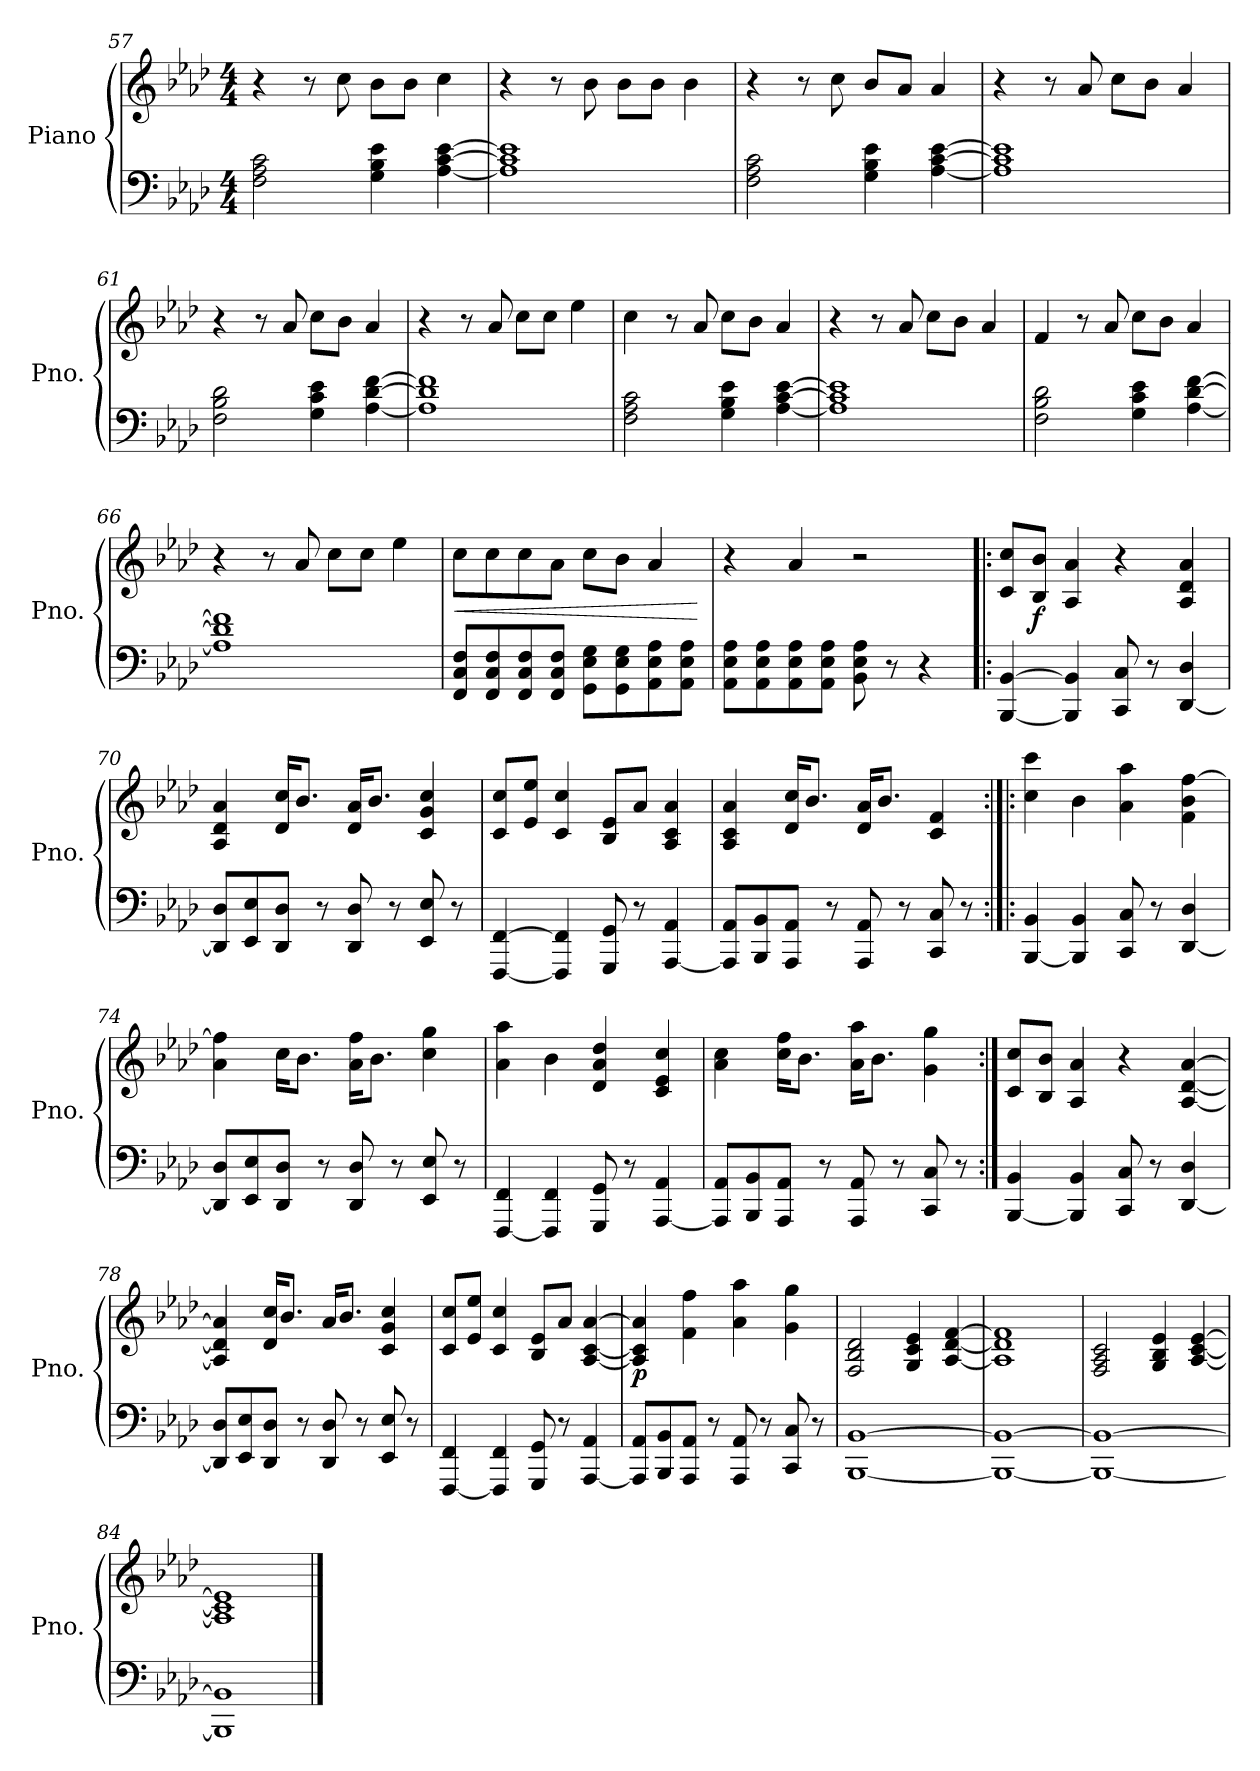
**kern	**kern	**dynam
*part1	*part1	*part1
*staff2	*staff1	*staff1/2
*I"Piano	*	*
*I'Pno.	*	*
*clefF4	*clefG2	*
*k[b-e-a-d-]	*k[b-e-a-d-]	*
*M4/4	*M4/4	*
=57	=57	=57
2F\ 2A-\ 2c\	4r	.
.	8r	.
.	8cc\	.
4G\ 4B-\ 4e-\	8b-\L	.
.	8b-\J	.
[4A-\ [4c\ [4e-\	4cc\	.
=58	=58	=58
1A-] 1c] 1e-]	4r	.
.	8r	.
.	8b-\	.
.	8b-\L	.
.	8b-\J	.
.	4b-\	.
=59	=59	=59
2F\ 2A-\ 2c\	4r	.
.	8r	.
.	8cc\	.
4G\ 4B-\ 4e-\	8b-/L	.
.	8a-/J	.
[4A-\ [4c\ [4e-\	4a-/	.
=60	=60	=60
1A-] 1c] 1e-]	4r	.
.	8r	.
.	8a-/	.
.	8cc\L	.
.	8b-\J	.
.	4a-/	.
!!LO:LB:g=z
=61	=61	=61
2F\ 2B-\ 2d-\	4r	.
.	8r	.
.	8a-/	.
4G\ 4c\ 4e-\	8cc\L	.
.	8b-\J	.
[4A-\ [4d-\ [4f\	4a-/	.
=62	=62	=62
1A-] 1d-] 1f]	4r	.
.	8r	.
.	8a-/	.
.	8cc\L	.
.	8cc\J	.
.	4ee-\	.
=63	=63	=63
2F\ 2A-\ 2c\	4cc\	.
.	8r	.
.	8a-/	.
4G\ 4B-\ 4e-\	8cc\L	.
.	8b-\J	.
[4A-\ [4c\ [4e-\	4a-/	.
=64	=64	=64
1A-] 1c] 1e-]	4r	.
.	8r	.
.	8a-/	.
.	8cc\L	.
.	8b-\J	.
.	4a-/	.
=65	=65	=65
2F\ 2B-\ 2d-\	4f/	.
.	8r	.
.	8a-/	.
4G\ 4c\ 4e-\	8cc\L	.
.	8b-\J	.
[4A-\ [4d-\ [4f\	4a-/	.
=66	=66	=66
1A-] 1d-] 1f]	4r	.
.	8r	.
.	8a-/	.
.	8cc\L	.
.	8cc\J	.
.	4ee-\	.
!!LO:LB:g=z
=67	=67	=67
!	!	!LO:HP:b
8FF/ 8C/ 8F/L	8cc\L	<
8FF/ 8C/ 8F/	8cc\	.
8FF/ 8C/ 8F/	8cc\	.
8FF/ 8C/ 8F/J	8a-\J	.
8GG\ 8E-\ 8G\L	8cc\L	.
8GG\ 8E-\ 8G\	8b-\J	.
8AA-\ 8E-\ 8A-\	4a-/	.
8AA-\ 8E-\ 8A-\J	.	.
.	.	[
=68	=68	=68
8AA-\ 8E-\ 8A-\L	4r	.
8AA-\ 8E-\ 8A-\	.	.
8AA-\ 8E-\ 8A-\	4a-/	.
8AA-\ 8E-\ 8A-\J	.	.
8BB-\ 8E-\ 8A-\	2r	.
8r	.	.
4r	.	.
=69!|:	=69!|:	=69!|:
[4BBB-/ [4BB-/	8c/ 8cc/L	.
!	!	!LO:DY:b
.	8B-/ 8b-/J	f
4BBB-/] 4BB-/]	4A-/ 4a-/	.
8CC/ 8C/	4r	.
8r	.	.
[4DD-/ 4D-/	4A-/ 4d-/ 4a-/	.
=70	=70	=70
8DD-/] 8D-/L	4A-/ 4d-/ 4a-/	.
8EE-/ 8E-/	.	.
8DD-/ 8D-/J	16d-/ 16cc/KL	.
.	8.b-/J	.
8r	.	.
8DD-/ 8D-/	16d-/ 16a-/KL	.
.	8.b-/J	.
8r	.	.
8EE-/ 8E-/	4c/ 4g/ 4cc/	.
8r	.	.
=71	=71	=71
[4FFF/ [4FF/	8c/ 8cc/L	.
.	8e-/ 8ee-/J	.
4FFF/] 4FF/]	4c/ 4cc/	.
8GGG/ 8GG/	8B-/ 8e-/L	.
8r	8a-/J	.
[4AAA-/ 4AA-/	4A-/ 4c/ 4a-/	.
!!LO:LB:g=z
=72	=72	=72
8AAA-/] 8AA-/L	4A-/ 4c/ 4a-/	.
8BBB-/ 8BB-/	.	.
8AAA-/ 8AA-/J	16d-/ 16cc/KL	.
.	8.b-/J	.
8r	.	.
8AAA-/ 8AA-/	16d-/ 16a-/KL	.
.	8.b-/J	.
8r	.	.
8CC/ 8C/	4c/ 4f/	.
8r	.	.
=73:|!|:	=73:|!|:	=73:|!|:
[4BBB-/ 4BB-/	4cc\ 4ccc\	.
4BBB-/] 4BB-/	4b-\	.
8CC/ 8C/	4a-\ 4aa-\	.
8r	.	.
[4DD-/ 4D-/	4f\ 4b-\ [4ff\	.
=74	=74	=74
8DD-/] 8D-/L	4a-\ 4ff\]	.
8EE-/ 8E-/	.	.
8DD-/ 8D-/J	16cc\KL	.
.	8.b-\J	.
8r	.	.
8DD-/ 8D-/	16a-\ 16ff\KL	.
.	8.b-\J	.
8r	.	.
8EE-/ 8E-/	4cc\ 4gg\	.
8r	.	.
=75	=75	=75
[4FFF/ 4FF/	4a-\ 4aa-\	.
4FFF/] 4FF/	4b-\	.
8GGG/ 8GG/	4d-/ 4a-/ 4dd-/	.
8r	.	.
[4AAA-/ 4AA-/	4c/ 4e-/ 4cc/	.
!!LO:LB:g=z
=76	=76	=76
8AAA-/] 8AA-/L	4a-\ 4cc\	.
8BBB-/ 8BB-/	.	.
8AAA-/ 8AA-/J	16cc\ 16ff\KL	.
.	8.b-\J	.
8r	.	.
8AAA-/ 8AA-/	16a-\ 16aa-\KL	.
.	8.b-\J	.
8r	.	.
8CC/ 8C/	4g\ 4gg\	.
8r	.	.
=77:|!	=77:|!	=77:|!
[4BBB-/ 4BB-/	8c/ 8cc/L	.
.	8B-/ 8b-/J	.
4BBB-/] 4BB-/	4A-/ 4a-/	.
8CC/ 8C/	4r	.
8r	.	.
[4DD-/ 4D-/	[4A-/ [4d-/ [4a-/	.
=78	=78	=78
8DD-/] 8D-/L	4A-/] 4d-/] 4a-/]	.
8EE-/ 8E-/	.	.
8DD-/ 8D-/J	16d-/ 16cc/KL	.
.	8.b-/J	.
8r	.	.
8DD-/ 8D-/	16a-/KL	.
.	8.b-/J	.
8r	.	.
8EE-/ 8E-/	4c/ 4g/ 4cc/	.
8r	.	.
=79	=79	=79
[4FFF/ 4FF/	8c/ 8cc/L	.
.	8e-/ 8ee-/J	.
4FFF/] 4FF/	4c/ 4cc/	.
8GGG/ 8GG/	8B-/ 8e-/L	.
8r	8a-/J	.
[4AAA-/ 4AA-/	[4A-/ [4c/ [4a-/	.
!!LO:PB:g=z
=80	=80	=80
!	!	!LO:DY:b
8AAA-/] 8AA-/L	4A-/] 4c/] 4a-/]	p
8BBB-/ 8BB-/	.	.
8AAA-/ 8AA-/J	4f\ 4ff\	.
8r	.	.
8AAA-/ 8AA-/	4a-\ 4aa-\	.
8r	.	.
8CC/ 8C/	4g\ 4gg\	.
8r	.	.
=81	=81	=81
[1BBB- [1BB-	2F/ 2B-/ 2d-/	.
.	4G/ 4c/ 4e-/	.
.	[4A-/ [4d-/ [4f/	.
=82	=82	=82
1BBB-_ 1BB-_	1A-] 1d-] 1f]	.
=83	=83	=83
1BBB-_ 1BB-_	2F/ 2A-/ 2c/	.
.	4G/ 4B-/ 4e-/	.
.	[4A-/ [4c/ [4e-/	.
=84	=84	=84
1BBB-] 1BB-]	1A-] 1c] 1e-]	.
==	==	==
*-	*-	*-
